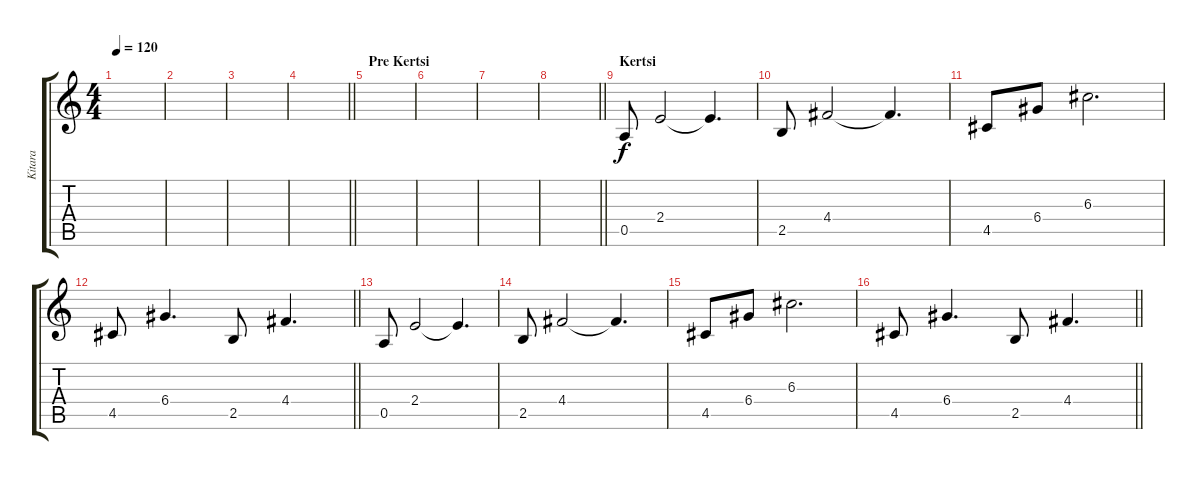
\track ("Kitara" "Kitara") {instrument overdrivenguitar}
\staff {score tabs}
\tuning (E4 B3 G3 D3 A2 E2) {hide}
\ts (4 4)
\tempo 120
\clef g2
\ks c
|
|
|
\barLineRight lightlight
|
\section ("" "Pre Kertsi")
|
|
|
\barLineRight lightlight
|
\section ("" "Kertsi")
0.5.8 2.4.2 2.4{t}.4{d} |
2.5.8 4.4.2 4.4{t}.4{d} |
4.5.8 6.4.8 6.3.2{d} |
\barLineRight lightlight
4.5.8 6.4.4{d} 2.5.8 4.4.4{d} |
0.5.8 2.4.2 2.4{t}.4{d} |
2.5.8 4.4.2 4.4{t}.4{d} |
4.5.8 6.4.8 6.3.2{d} |
\barLineRight lightlight
4.5.8 6.4.4{d} 2.5.8 4.4.4{d}
